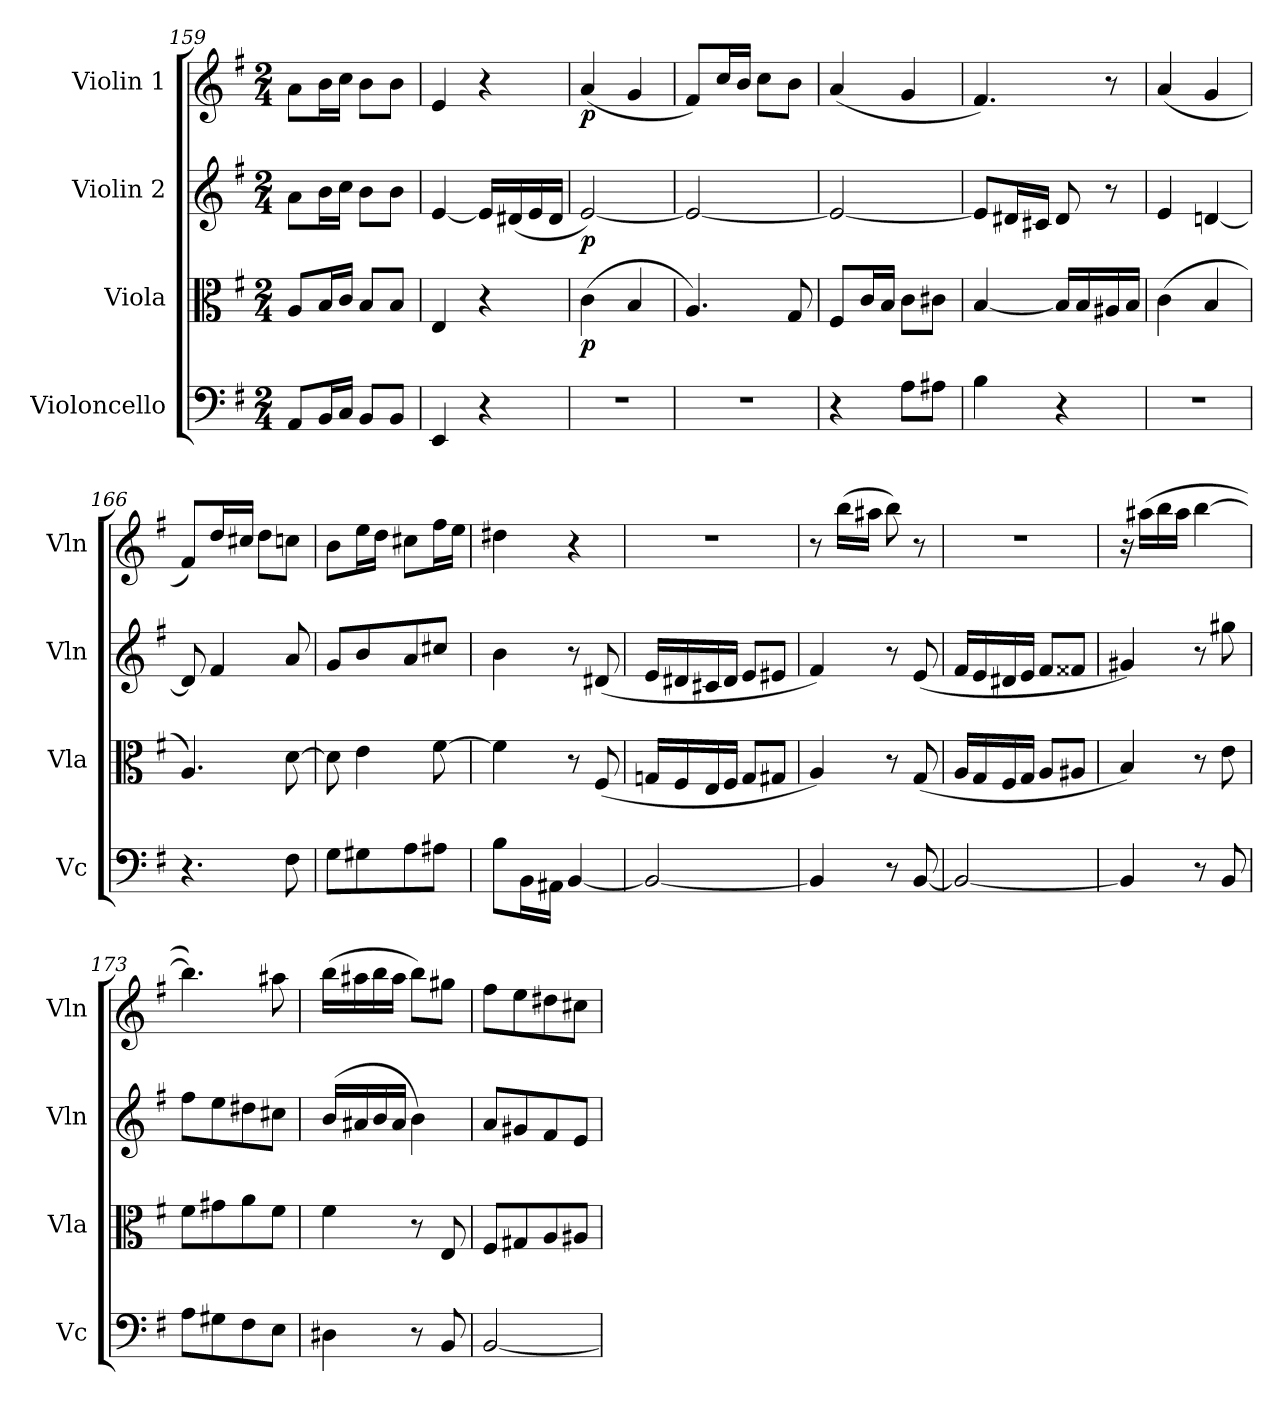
**kern	**kern	**dynam	**kern	**dynam	**kern	**dynam
*part4	*part3	*part3	*part2	*part2	*part1	*part1
*staff4	*staff3	*staff3	*staff2	*staff2	*staff1	*staff1
*I"Violoncello	*I"Viola	*	*I"Violin 2	*	*I"Violin 1	*
*I'Vc	*I'Vla	*	*I'Vln	*	*I'Vln	*
!!LO:PB:g=z
*clefF4	*clefC3	*	*clefG2	*	*clefG2	*
*k[f#]	*k[f#]	*	*k[f#]	*	*k[f#]	*
*M2/4	*M2/4	*	*M2/4	*	*M2/4	*
=159	=159	=159	=159	=159	=159	=159
8AA/L	8A/L	.	8a\L	.	8a\L	.
16BB/L	16B/L	.	16b\L	.	16b\L	.
16C/JJ	16c/JJ	.	16cc\JJ	.	16cc\JJ	.
8BB/L	8B/L	.	8b\L	.	8b\L	.
8BB/J	8B/J	.	8b\J	.	8b\J	.
=160	=160	=160	=160	=160	=160	=160
4EE/	4E/	.	[4e/	.	4e/	.
4r	4r	.	16e/LL]	.	4r	.
.	.	.	(16d#X/	.	.	.
.	.	.	16e/	.	.	.
.	.	.	16d#/JJ	.	.	.
=161	=161	=161	=161	=161	=161	=161
!	!	!LO:DY:b	!	!LO:DY:b	!	!LO:DY:b
2r	(4c\	p	[2e/)	p	(4a/	p
.	4B/	.	.	.	4g/	.
=162	=162	=162	=162	=162	=162	=162
2r	4.A/)	.	2e/_	.	8f#/L)	.
.	.	.	.	.	16cc/L	.
.	.	.	.	.	16b/JJ	.
.	.	.	.	.	8cc\L	.
.	8G/	.	.	.	8b\J	.
=163	=163	=163	=163	=163	=163	=163
4r	8F#/L	.	2e/_	.	(4a/	.
.	16c/L	.	.	.	.	.
.	16B/JJ	.	.	.	.	.
8A\L	8c\L	.	.	.	4g/	.
8A#X\J	8c#X\J	.	.	.	.	.
=164	=164	=164	=164	=164	=164	=164
4B\	[4B/	.	8e/L]	.	4.f#/)	.
.	.	.	16d#X/L	.	.	.
.	.	.	16c#X/JJ	.	.	.
4r	16B/LL]	.	8d#/	.	.	.
.	16B/	.	.	.	.	.
.	16A#X/	.	8r	.	8r	.
.	16B/JJ	.	.	.	.	.
=165	=165	=165	=165	=165	=165	=165
2r	(4c\	.	4e/	.	(4a/	.
.	4B/	.	[4dn/	.	4g/	.
=166	=166	=166	=166	=166	=166	=166
4.r	4.A/)	.	8d/]	.	8f#/L)	.
.	.	.	4f#/	.	16dd/L	.
.	.	.	.	.	16cc#X/JJ	.
.	.	.	.	.	8dd\L	.
8F#\	[8d\	.	8a/	.	8ccn\J	.
!!LO:LB:g=z
=167	=167	=167	=167	=167	=167	=167
8G\L	8d\]	.	8g/L	.	8b\L	.
8G#X\	4e\	.	8b/	.	16ee\L	.
.	.	.	.	.	16dd\JJ	.
8A\	.	.	8a/	.	8cc#X\L	.
8A#X\J	[8f#\	.	8cc#X/J	.	16ff#\L	.
.	.	.	.	.	16ee\JJ	.
!!LO:LB:g=z
=168	=168	=168	=168	=168	=168	=168
8B\L	4f#\]	.	4b\	.	4dd#X\	.
16BB\L	.	.	.	.	.	.
16AA#X\JJ	.	.	.	.	.	.
[4BB/	8r	.	8r	.	4r	.
.	(8F#/	.	(8d#X/	.	.	.
=169	=169	=169	=169	=169	=169	=169
2BB/_	16Gn/LL	.	16e/LL	.	2r	.
.	16F#/	.	16d#X/	.	.	.
.	16E/	.	16c#X/	.	.	.
.	16F#/JJ	.	16d#/JJ	.	.	.
.	8G/L	.	8e/L	.	.	.
.	8G#X/J	.	8e#X/J	.	.	.
=170	=170	=170	=170	=170	=170	=170
4BB/]	4A/)	.	4f#/)	.	8r	.
.	.	.	.	.	(16bb\LL	.
.	.	.	.	.	16aa#X\JJ	.
8r	8r	.	8r	.	8bb\)	.
[8BB/	(8G/	.	(8e/	.	8r	.
=171	=171	=171	=171	=171	=171	=171
2BB/_	16A/LL	.	16f#/LL	.	2r	.
.	16G/	.	16e/	.	.	.
.	16F#/	.	16d#X/	.	.	.
.	16G/JJ	.	16e/JJ	.	.	.
.	8A/L	.	8f#/L	.	.	.
.	8A#X/J	.	8f##X/J	.	.	.
=172	=172	=172	=172	=172	=172	=172
4BB/]	4B/)	.	4g#X/)	.	16r	.
.	.	.	.	.	(16aa#X\LL	.
.	.	.	.	.	16bb\	.
.	.	.	.	.	16aa#\JJ	.
8r	8r	.	8r	.	[4bb\	.
8BB/	8e\	.	8gg#X\	.	.	.
=173	=173	=173	=173	=173	=173	=173
8A\L	8f#\L	.	8ff#\L	.	4.bb\])	.
8G#X\	8g#X\	.	8ee\	.	.	.
8F#\	8a\	.	8dd#X\	.	.	.
8E\J	8f#\J	.	8cc#X\J	.	8aa#X\	.
=174	=174	=174	=174	=174	=174	=174
4D#X\	4f#\	.	(16b/LL	.	(16bb\LL	.
.	.	.	16a#X/	.	16aa#X\	.
.	.	.	16b/	.	16bb\	.
.	.	.	16a#/JJ	.	16aa#\JJ	.
8r	8r	.	4b\)	.	8bb\L)	.
8BB/	8E/	.	.	.	8gg#X\J	.
!!LO:LB:g=z
=175	=175	=175	=175	=175	=175	=175
[2BB/	8F#/L	.	8a/L	.	8ff#\L	.
.	8G#X/	.	8g#X/	.	8ee\	.
.	8A/	.	8f#/	.	8dd#X\	.
.	8A#X/J	.	8e/J	.	8cc#X\J	.
=	=	=	=	=	=	=
*-	*-	*-	*-	*-	*-	*-
